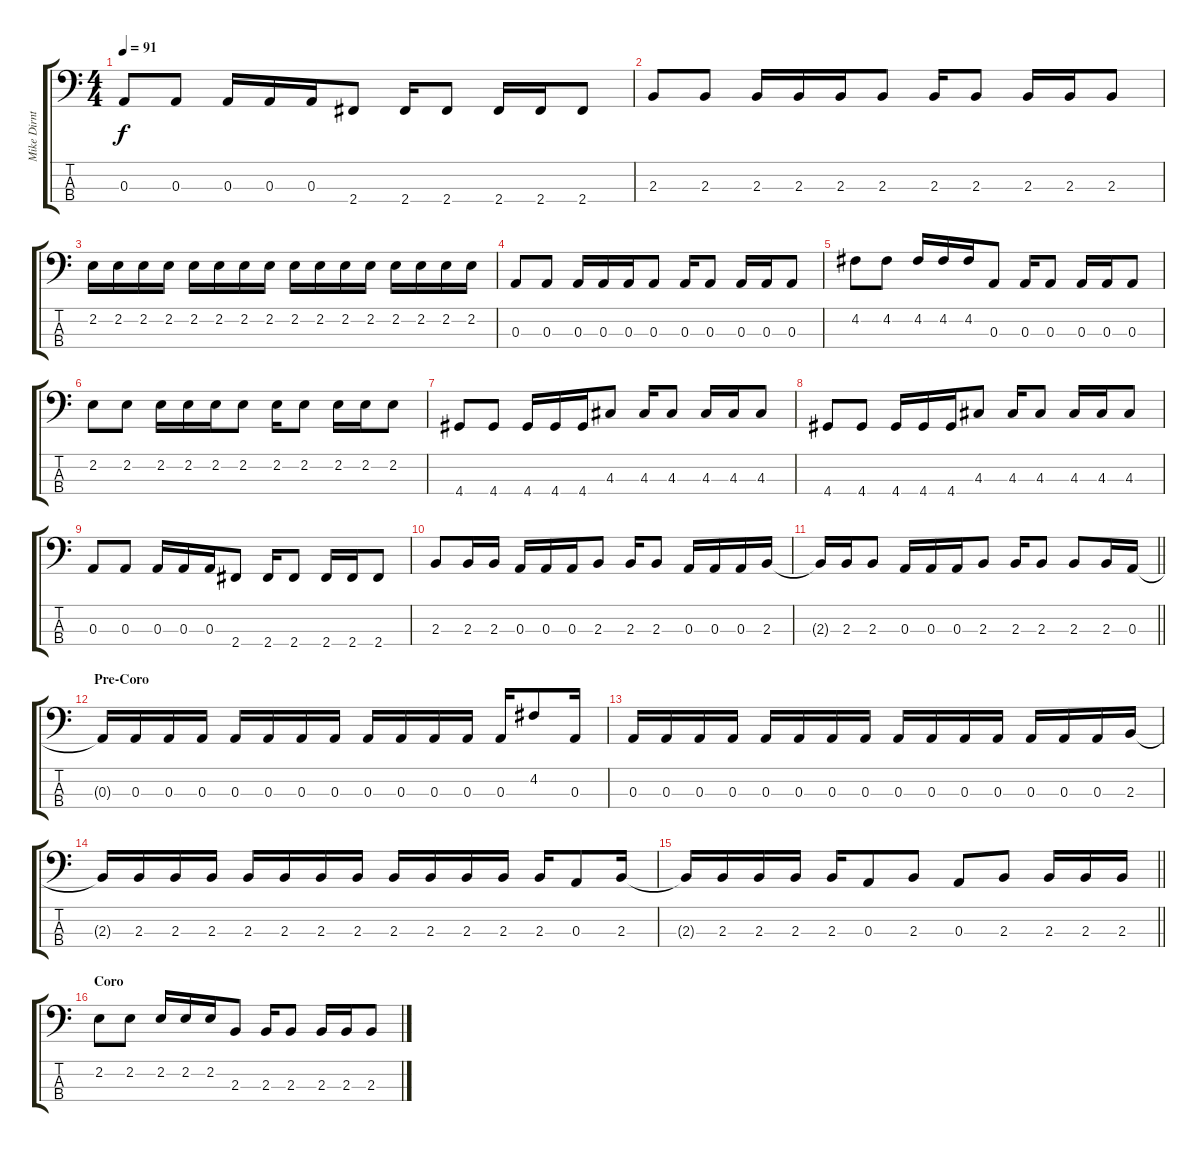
\track ("Mike Dirnt" "Mike Dirnt") {instrument electricbassfinger}
\staff {score tabs}
\tuning (G2 D2 A1 E1) {hide}
\ts (4 4)
\tempo 91
\clef f4
\ks c
0.3.8{dy f} 0.3.8 0.3.16 0.3.16 0.3.16 2.4.8 2.4.16 2.4.8 2.4.16 2.4.16 2.4.8 |
2.3.8 2.3.8 2.3.16 2.3.16 2.3.16 2.3.8 2.3.16 2.3.8 2.3.16 2.3.16 2.3.8 |
2.2.16 2.2.16 2.2.16 2.2.16 2.2.16 2.2.16 2.2.16 2.2.16 2.2.16 2.2.16 2.2.16 2.2.16 2.2.16 2.2.16 2.2.16 2.2.16 |
0.3.8 0.3.8 0.3.16 0.3.16 0.3.16 0.3.8 0.3.16 0.3.8 0.3.16 0.3.16 0.3.8 |
4.2.8 4.2.8 4.2.16 4.2.16 4.2.16 0.3.8 0.3.16 0.3.8 0.3.16 0.3.16 0.3.8 |
2.2.8 2.2.8 2.2.16 2.2.16 2.2.16 2.2.8 2.2.16 2.2.8 2.2.16 2.2.16 2.2.8 |
4.4.8 4.4.8 4.4.16 4.4.16 4.4.16 4.3.8 4.3.16 4.3.8 4.3.16 4.3.16 4.3.8 |
4.4.8 4.4.8 4.4.16 4.4.16 4.4.16 4.3.8 4.3.16 4.3.8 4.3.16 4.3.16 4.3.8 |
0.3.8 0.3.8 0.3.16 0.3.16 0.3.16 2.4.8 2.4.16 2.4.8 2.4.16 2.4.16 2.4.8 |
2.3.8 2.3.16 2.3.16 0.3.16 0.3.16 0.3.16 2.3.8 2.3.16 2.3.8 0.3.16 0.3.16 0.3.16 2.3.16 |
\barLineRight lightlight
2.3{t}.16 2.3.16 2.3.8 0.3.16 0.3.16 0.3.16 2.3.8 2.3.16 2.3.8 2.3.8 2.3.16 0.3.16 |
\section ("" "Pre-Coro")
0.3{t}.16 0.3.16 0.3.16 0.3.16 0.3.16 0.3.16 0.3.16 0.3.16 0.3.16 0.3.16 0.3.16 0.3.16 0.3.16 4.2.8 0.3.16 |
0.3.16 0.3.16 0.3.16 0.3.16 0.3.16 0.3.16 0.3.16 0.3.16 0.3.16 0.3.16 0.3.16 0.3.16 0.3.16 0.3.16 0.3.16 2.3.16 |
2.3{t}.16 2.3.16 2.3.16 2.3.16 2.3.16 2.3.16 2.3.16 2.3.16 2.3.16 2.3.16 2.3.16 2.3.16 2.3.16 0.3.8 2.3.16 |
\barLineRight lightlight
2.3{t}.16 2.3.16 2.3.16 2.3.16 2.3.16 0.3.8 2.3.8 0.3.8 2.3.8 2.3.16 2.3.16 2.3.16 |
\section ("" "Coro")
2.2.8 2.2.8 2.2.16 2.2.16 2.2.16 2.3.8 2.3.16 2.3.8 2.3.16 2.3.16 2.3.8
